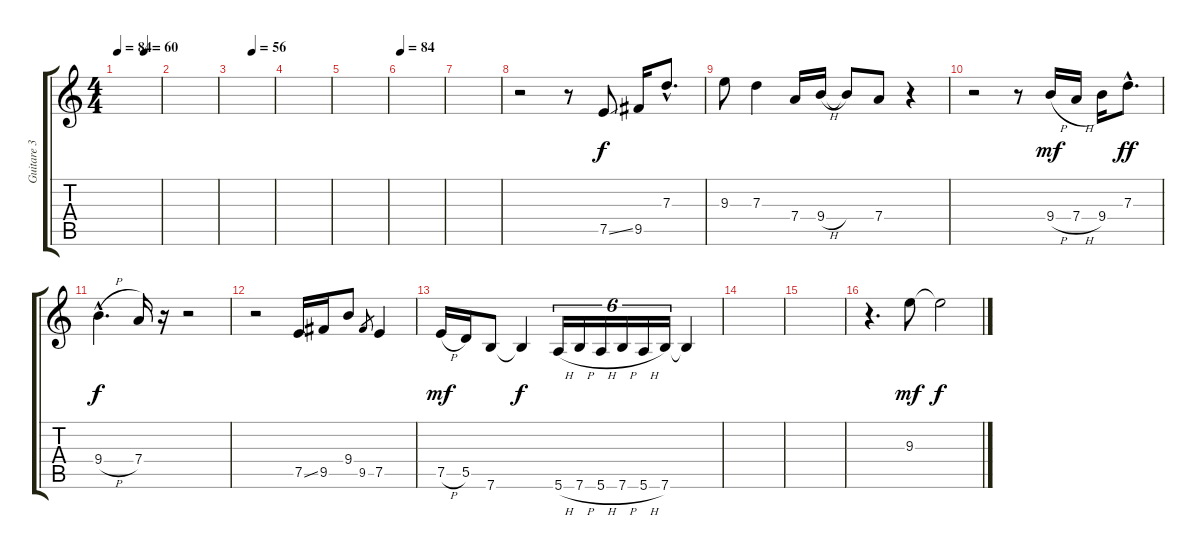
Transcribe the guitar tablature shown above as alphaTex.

\track ("Guitare 3" "Guitare 3") {instrument overdrivenguitar}
\staff {score tabs}
\tuning (E4 B3 G3 D3 A2 E2) {hide}
\ts (4 4)
\tempo 84
\tempo (60 0.625)
\tempo 84
\clef g2
\ks c
|
|
\tempo (56 0.5)
|
|
|
\tempo 84
|
|
r.2 r.8 7.5{ss}.8 9.5.16 7.3{hac}.8{d} |
9.3.8 7.3.4 7.4.16 9.4{h}.16 9.4{t}.8 7.4.8 r.4 |
r.2 r.8 9.4{h}.16{dy mf} 7.4{h}.16 9.4.16 7.3{hac}.8{d dy ff} |
9.4{h hac}.4{d dy f} 7.4.16 r.16 r.2 |
r.2 7.5{ss}.16 9.5.16 9.4.8 9.5.8{gr} 7.5.4 |
7.5{h}.16{dy mf} 5.5.16 7.6.8 7.6{t}.4{dy f} 5.6{h}.16{tu (6 4)} 7.6{h}.16{tu (6 4)} 5.6{h}.16{tu (6 4)} 7.6{h}.16{tu (6 4)} 5.6{h}.16{tu (6 4)} 7.6.16{tu (6 4)} 7.6{t}.4 |
|
|
r.4{d} 9.3.8{dy mf} 9.3{t}.2{dy f}
